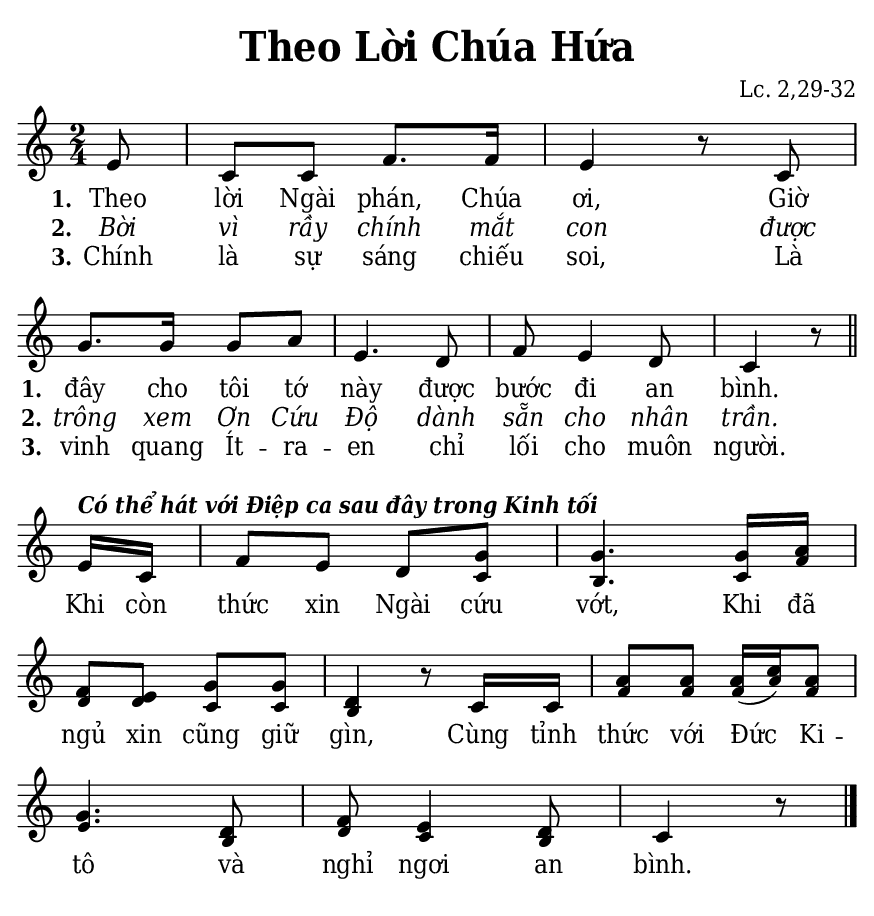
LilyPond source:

% Cài đặt chung\
\version "2.22.1"
\include "english.ly"

\header {
  title = \markup { \fontsize #1 "Theo Lời Chúa Hứa" }
  composer = "Lc. 2,29-32"
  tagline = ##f
}

% mã nguồn cho những chức năng chưa hỗ trợ trong phiên bản lilypond hiện tại
% cung cấp bởi cộng đồng lilypond khi gửi email đến lilypond-user@gnu.org
% Đổi kích thước nốt cho bè phụ
notBePhu =
#(define-music-function (font-size music) (number? ly:music?)
   (for-some-music
     (lambda (m)
       (if (music-is-of-type? m 'rhythmic-event)
           (begin
             (set! (ly:music-property m 'tweaks)
                   (cons `(font-size . ,font-size)
                         (ly:music-property m 'tweaks)))
             #t)
           #f))
     music)
   music)

% in số phiên khúc trên mỗi dòng
#(define (add-grob-definition grob-name grob-entry)
     (set! all-grob-descriptions
           (cons ((@@ (lily) completize-grob-entry)
                  (cons grob-name grob-entry))
                 all-grob-descriptions)))

#(add-grob-definition
    'StanzaNumberSpanner
    `((direction . ,LEFT)
      (font-series . bold)
      (padding . 1.0)
      (side-axis . ,X)
      (stencil . ,ly:text-interface::print)
      (X-offset . ,ly:side-position-interface::x-aligned-side)
      (Y-extent . ,grob::always-Y-extent-from-stencil)
      (meta . ((class . Spanner)
               (interfaces . (font-interface
                              side-position-interface
                              stanza-number-interface
                              text-interface))))))

\layout {
    \context {
      \Global
      \grobdescriptions #all-grob-descriptions
    }
    \context {
      \Score
      \remove Stanza_number_align_engraver
      \consists
        #(lambda (context)
           (let ((texts '())
                 (syllables '()))
             (make-engraver
              (acknowledgers
               ((stanza-number-interface engraver grob source-engraver)
                  (set! texts (cons grob texts)))
               ((lyric-syllable-interface engraver grob source-engraver)
                  (set! syllables (cons grob syllables))))
              ((stop-translation-timestep engraver)
                 (for-each
                  (lambda (text)
                    (for-each
                     (lambda (syllable)
                       (ly:pointer-group-interface::add-grob
                        text
                        'side-support-elements
                        syllable))
                     syllables))
                  texts)
                 (set! syllables '())))))
    }
    \context {
      \Lyrics
      \remove Stanza_number_engraver
      \consists
        #(lambda (context)
           (let ((text #f)
                 (last-stanza #f))
             (make-engraver
              ((process-music engraver)
                 (let ((stanza (ly:context-property context 'stanza #f)))
                   (if (and stanza (not (equal? stanza last-stanza)))
                       (let ((column (ly:context-property context
'currentCommandColumn)))
                         (set! last-stanza stanza)
                         (if text
                             (ly:spanner-set-bound! text RIGHT column))
                         (set! text (ly:engraver-make-grob engraver
'StanzaNumberSpanner '()))
                         (ly:grob-set-property! text 'text stanza)
                         (ly:spanner-set-bound! text LEFT column)))))
              ((finalize engraver)
                 (if text
                     (let ((column (ly:context-property context
'currentCommandColumn)))
                       (ly:spanner-set-bound! text RIGHT column)))))))
      \override StanzaNumberSpanner.horizon-padding = 10000
    }
}

stanzaReminderOff =
  \temporary \override StanzaNumberSpanner.after-line-breaking =
     #(lambda (grob)
        ;; Can be replaced with (not (first-broken-spanner? grob)) in 2.23.
        (if (let ((siblings (ly:spanner-broken-into (ly:grob-original grob))))
              (and (pair? siblings)
                   (not (eq? grob (car siblings)))))
            (ly:grob-suicide! grob)))

stanzaReminderOn = \undo \stanzaReminderOff
% kết thúc mã nguồn

% Nhạc phiên khúc
nhacPhienKhucSop = \relative c' {
  \partial 8 e8 |
  c c f8. f16 |
  e4 r8 c |
  g'8. g16 g8 a |
  e4. d8 |
  f e4 d8 |
  c4 r8 \bar "||" \break
  
  e16
  ^\markup { \italic \bold "Có thể hát với Điệp ca sau đây trong Kinh tối" }
  c |
  f8 e d g |
  g4. g16 a |
  f8 e g g |
  d4 r8 c16 c |
  a'8 a a16 (c) a8 |
  g4. d8 |
  f e4 d8 |
  c4 r8 \bar "|."
}

nhacPhienKhucAlto = \relative c' {
  r8 |
  R2*5
  r4.
  e16 c |
  f8 e d c |
  b4. c16 f |
  d8 d c c |
  b4 r8 c16 c |
  f8 f f16 (a) f8 |
  e4. b8 |
  d c4 b8 |
  c4 r8
}

% Lời phiên khúc
loiPhienKhucSop = \lyrics {
  <<
    {
      \set stanza = "1."
      Theo lời Ngài phán, Chúa ơi,
      Giờ đây cho tôi tớ này được bước đi an bình.
    }
    \new Lyrics {
	    \set associatedVoice = "beSop"
	    \set stanza = "2."
      \override Lyrics.LyricText.font-shape = #'italic
	    Bời vì rầy chính mắt con được trông xem
	    Ơn Cứu Độ dành sẵn cho nhân trần.
    }
    \new Lyrics {
	    \set associatedVoice = "beSop"
	    \set stanza = "3."
	    Chính là sự sáng chiếu soi,
	    Là vinh quang Ít -- ra -- en
	    chỉ lối cho muôn người.
    }
  >>
  \set stanza = ""
  Khi còn thức xin Ngài cứu vớt,
  Khi đã ngủ xin cũng giữ gìn,
  Cùng tỉnh thức với Đức Ki -- tô và nghỉ ngơi an bình.
}

% Dàn trang
\paper {
  #(set-paper-size "a5")
  top-margin = 3\mm
  bottom-margin = 3\mm
  left-margin = 3\mm
  right-margin = 3\mm
  indent = #0
  #(define fonts
	 (make-pango-font-tree "Deja Vu Serif Condensed"
	 		       "Deja Vu Serif Condensed"
			       "Deja Vu Serif Condensed"
			       (/ 20 20)))
  print-page-number = ##f
  system-system-spacing = #'((basic-distance . 0.1) (padding . 3))
}

TongNhip = {
  \key c \major \time 2/4
  \set Timing.beamExceptions = #'()
  \set Timing.baseMoment = #(ly:make-moment 1/4)
}

\score {
  \new ChoirStaff <<
    \new Staff \with {
        \consists "Merge_rests_engraver"
        printPartCombineTexts = ##f
      }
      <<
      \new Voice \TongNhip \partCombine 
        \nhacPhienKhucSop
        \notBePhu -1 { \nhacPhienKhucAlto }
      \new NullVoice = beSop \nhacPhienKhucSop
      \new Lyrics \lyricsto beSop \loiPhienKhucSop
      >>
  >>
  \layout {
    \override Lyrics.LyricSpace.minimum-distance = #2
    \override Score.BarNumber.break-visibility = ##(#f #f #f)
    \override Score.SpacingSpanner.uniform-stretching = ##t
  } 
}
